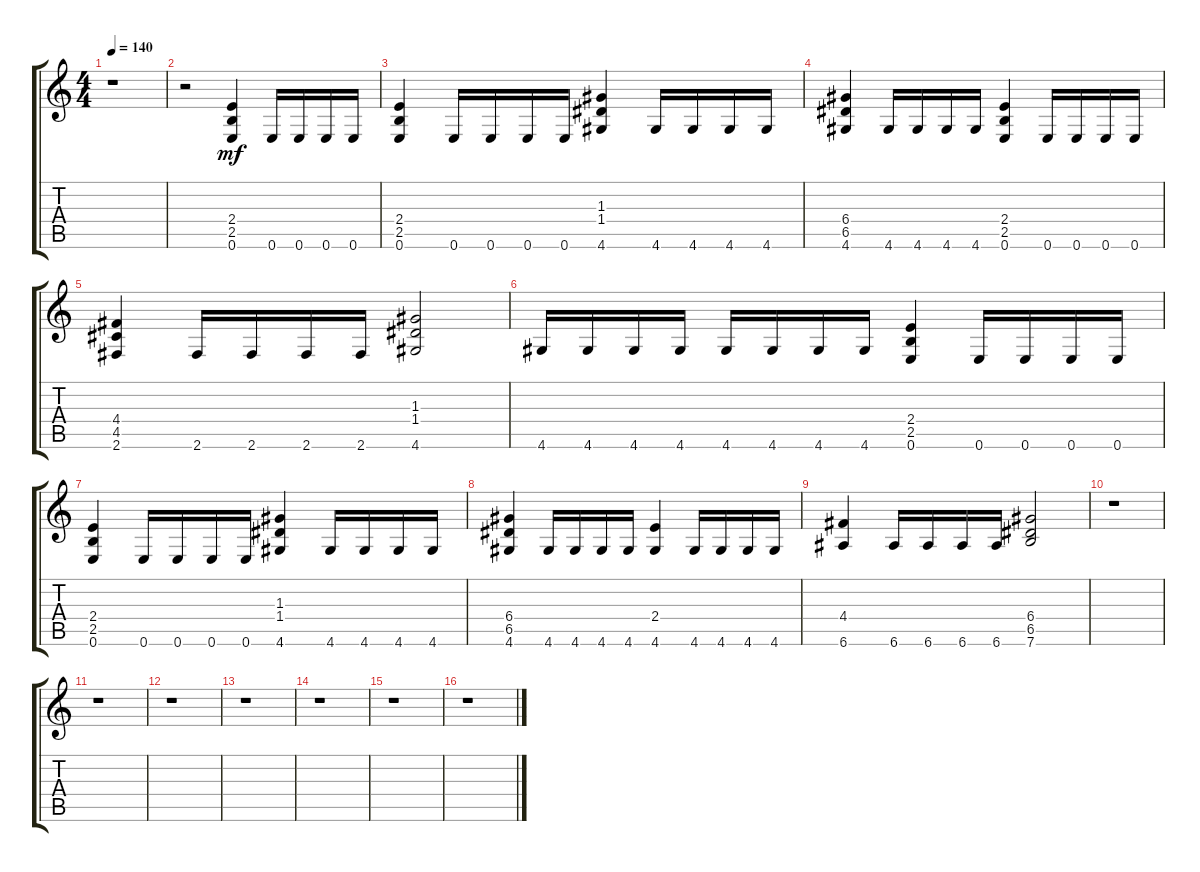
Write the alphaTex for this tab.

\track "" {instrument distortionguitar}
\staff {score tabs}
\tuning (E4 B3 G3 D3 A2 E2) {hide}
\ts (4 4)
\tempo 140
\clef g2
\ks c
r.1{dy f} |
r.2 (2.4 2.5 0.6).4{dy mf} 0.6.16 0.6.16 0.6.16 0.6.16 |
(2.4 2.5 0.6).4 0.6.16 0.6.16 0.6.16 0.6.16 (1.3 1.4 4.6).4 4.6.16 4.6.16 4.6.16 4.6.16 |
(6.4 6.5 4.6).4 4.6.16 4.6.16 4.6.16 4.6.16 (2.4 2.5 0.6).4 0.6.16 0.6.16 0.6.16 0.6.16 |
(4.4 4.5 2.6).4 2.6.16 2.6.16 2.6.16 2.6.16 (1.3 1.4 4.6).2 |
4.6.16 4.6.16 4.6.16 4.6.16 4.6.16 4.6.16 4.6.16 4.6.16 (2.4 2.5 0.6).4 0.6.16 0.6.16 0.6.16 0.6.16 |
(2.4 2.5 0.6).4 0.6.16 0.6.16 0.6.16 0.6.16 (1.3 1.4 4.6).4 4.6.16 4.6.16 4.6.16 4.6.16 |
(6.4 6.5 4.6).4 4.6.16 4.6.16 4.6.16 4.6.16 (2.4 4.6).4 4.6.16 4.6.16 4.6.16 4.6.16 |
(4.4 6.6).4 6.6.16 6.6.16 6.6.16 6.6.16 (6.4 6.5 7.6).2 |
r.1 |
r.1 |
r.1 |
r.1 |
r.1 |
r.1 |
r.1
